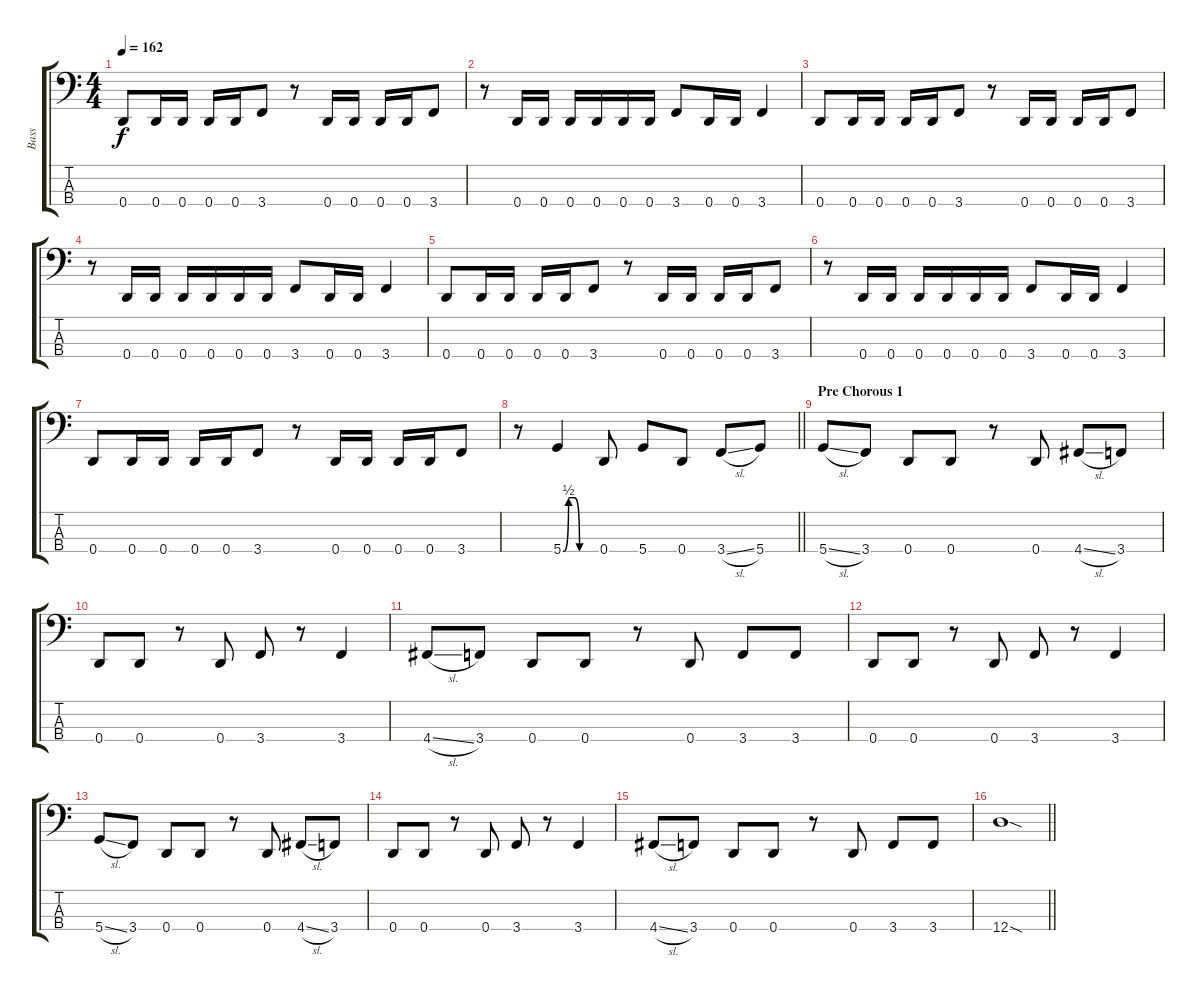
\track ("Bass" "Bass") {instrument electricbassfinger}
\staff {score tabs}
\tuning (G2 D2 A1 D1) {hide}
\ts (4 4)
\section ("" "")
\tempo 162
\clef f4
\ks c
0.4.8{dy f} 0.4.16 0.4.16 0.4.16 0.4.16 3.4.8 r.8 0.4.16 0.4.16 0.4.16 0.4.16 3.4.8 |
r.8 0.4.16 0.4.16 0.4.16 0.4.16 0.4.16 0.4.16 3.4.8 0.4.16 0.4.16 3.4.4 |
0.4.8 0.4.16 0.4.16 0.4.16 0.4.16 3.4.8 r.8 0.4.16 0.4.16 0.4.16 0.4.16 3.4.8 |
r.8 0.4.16 0.4.16 0.4.16 0.4.16 0.4.16 0.4.16 3.4.8 0.4.16 0.4.16 3.4.4 |
0.4.8 0.4.16 0.4.16 0.4.16 0.4.16 3.4.8 r.8 0.4.16 0.4.16 0.4.16 0.4.16 3.4.8 |
r.8 0.4.16 0.4.16 0.4.16 0.4.16 0.4.16 0.4.16 3.4.8 0.4.16 0.4.16 3.4.4 |
0.4.8 0.4.16 0.4.16 0.4.16 0.4.16 3.4.8 r.8 0.4.16 0.4.16 0.4.16 0.4.16 3.4.8 |
\barLineRight lightlight
r.8 5.4{be (custom 0 0 10 2 20 2 30 0 60 0)}.4 0.4.8 5.4.8 0.4.8 3.4{sl}.8 5.4.8 |
\section ("" "Pre Chorous 1")
5.4{sl}.8 3.4.8 0.4.8 0.4.8 r.8 0.4.8 4.4{sl}.8 3.4.8 |
0.4.8 0.4.8 r.8 0.4.8 3.4.8 r.8 3.4.4 |
4.4{sl}.8 3.4.8 0.4.8 0.4.8 r.8 0.4.8 3.4.8 3.4.8 |
0.4.8 0.4.8 r.8 0.4.8 3.4.8 r.8 3.4.4 |
5.4{sl}.8 3.4.8 0.4.8 0.4.8 r.8 0.4.8 4.4{sl}.8 3.4.8 |
0.4.8 0.4.8 r.8 0.4.8 3.4.8 r.8 3.4.4 |
4.4{sl}.8 3.4.8 0.4.8 0.4.8 r.8 0.4.8 3.4.8 3.4.8 |
\barLineRight lightlight
12.4{sod}.1
